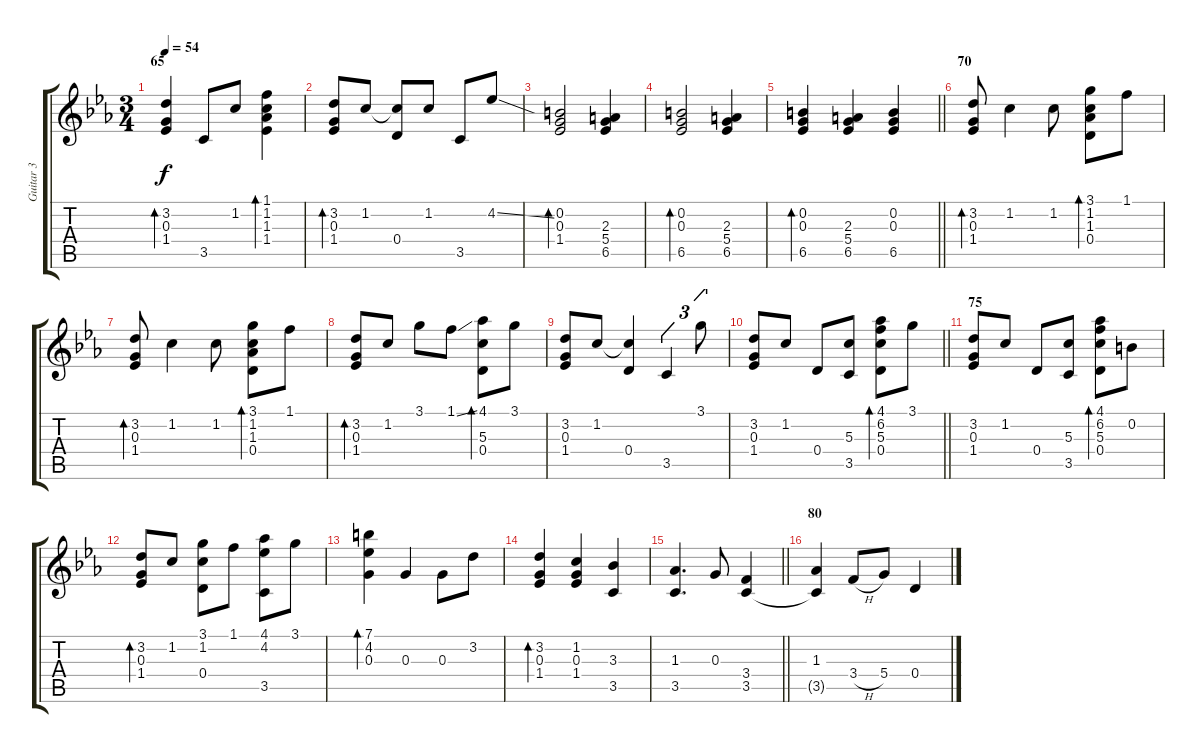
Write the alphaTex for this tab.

\track ("Guitar 3" "Guitar 3") {instrument acousticguitarnylon}
\staff {score tabs}
\tuning (E4 B3 G3 D3 A2 E2) {hide}
\ts (3 4)
\section ("" "65")
\tempo 54
\clef g2
\ks eb
(3.2 0.3 1.4).4{bd 240 dy f} 3.5.8 1.2.8 (1.1 1.2 1.3 1.4).4{bd 480} |
(3.2 0.3 1.4).8{bd 240} 1.2.8 (1.2{t} 0.4).8 1.2.8 3.5.8 4.2{ss}.8 |
(0.2 0.3 1.4).2{bd 480} (2.3 5.4 6.5).4 |
(0.2 0.3 6.5).2{bd 480} (2.3 5.4 6.5).4 |
\barLineRight lightlight
(0.2 0.3 6.5).4{bd 480} (2.3 5.4 6.5).4 (0.2 0.3 6.5).4 |
\section ("" "70")
(3.2 0.3 1.4).8{bd 240} 1.2.4 1.2.8 (3.1 1.2 1.3 0.4).8{bd 240} 1.1.8 |
(3.2 0.3 1.4).8{bd 240} 1.2.4 1.2.8 (3.1 1.2 1.3 0.4).8{bd 240} 1.1.8 |
(3.2 0.3 1.4).8{bd 240} 1.2.8 3.1.8 1.1{ss}.8 (4.1 5.3 0.4).8{bd 240} 3.1.8 |
(3.2 0.3 1.4).8 1.2.8 (1.2{t} 0.4).4 3.5.4{tu (3 2)} 3.1.8{tu (3 2)} |
\barLineRight lightlight
(3.2 0.3 1.4).8 1.2.8 0.4.8 (5.3 3.5).8 (4.1 6.2 5.3 0.4).8{bd 240} 3.1.8 |
\section ("" "75")
(3.2 0.3 1.4).8 1.2.8 0.4.8 (5.3 3.5).8 (4.1 6.2 5.3 0.4).8{bd 240} 0.2.8 |
(3.2 0.3 1.4).8{bd 240} 1.2.8 (3.1 1.2 0.4).8 1.1.8 (4.1 4.2 3.5).8 3.1.8 |
(7.1 4.2 0.3).4{bd 240} 0.3.4 0.3.8 3.2.8 |
(3.2 0.3 1.4).4{bd 480} (1.2 0.3 1.4).4 (3.3 3.5).4 |
\barLineRight lightlight
(1.3 3.5).4{d} 0.3.8 (3.4 3.5).4 |
\section ("" "80")
(1.3 3.5{t}).4 3.4{h}.8 5.4.8 0.4.4
